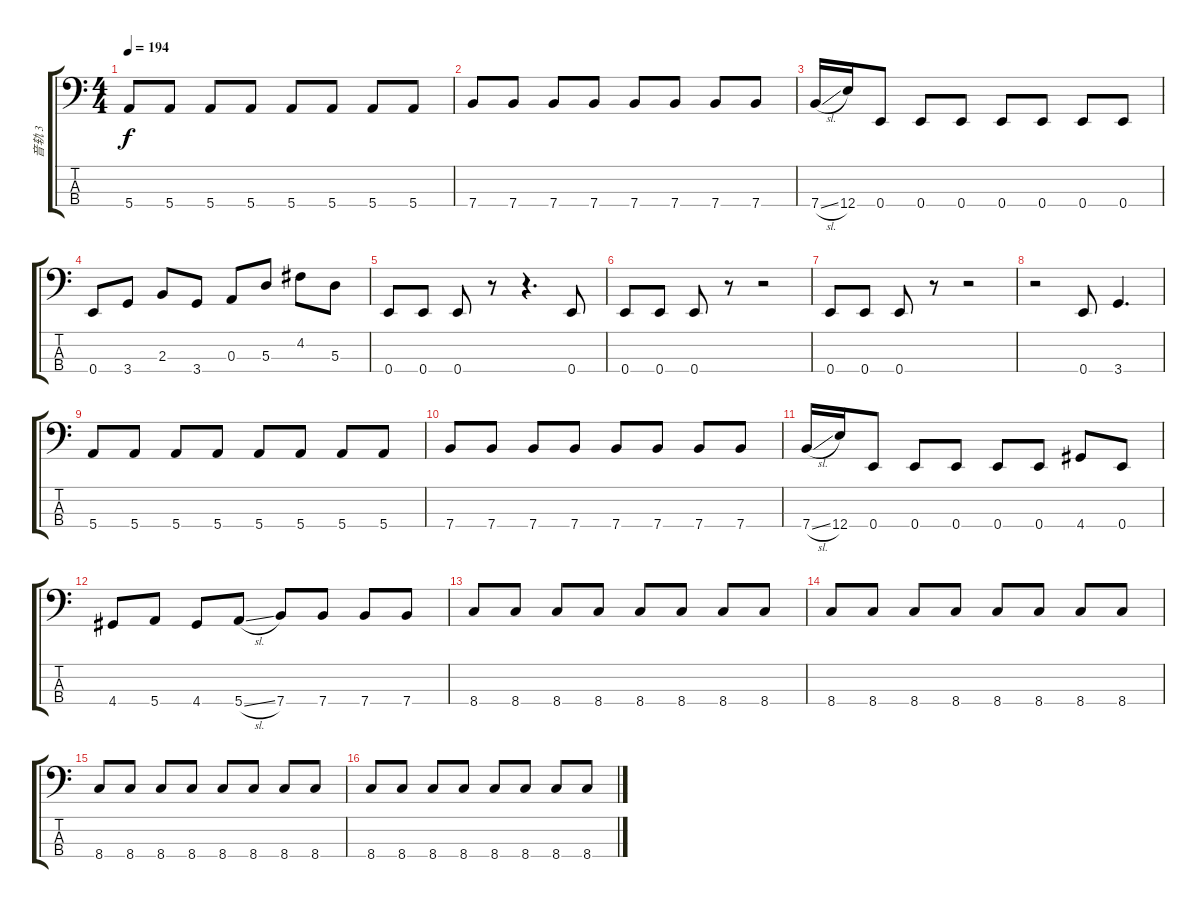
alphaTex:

\track ("音轨 3" "音轨 3") {instrument electricbasspick}
\staff {score tabs}
\tuning (G2 D2 A1 E1) {hide}
\ts (4 4)
\tempo 194
\clef f4
\ks c
5.4.8{dy f} 5.4.8 5.4.8 5.4.8 5.4.8 5.4.8 5.4.8 5.4.8 |
7.4.8 7.4.8 7.4.8 7.4.8 7.4.8 7.4.8 7.4.8 7.4.8 |
7.4{sl}.16 12.4.16 0.4.8 0.4.8 0.4.8 0.4.8 0.4.8 0.4.8 0.4.8 |
0.4.8 3.4.8 2.3.8 3.4.8 0.3.8 5.3.8 4.2.8 5.3.8 |
0.4.8 0.4.8 0.4.8 r.8 r.4{d} 0.4.8 |
0.4.8 0.4.8 0.4.8 r.8 r.2 |
0.4.8 0.4.8 0.4.8 r.8 r.2 |
r.2 0.4.8 3.4.4{d} |
5.4.8 5.4.8 5.4.8 5.4.8 5.4.8 5.4.8 5.4.8 5.4.8 |
7.4.8 7.4.8 7.4.8 7.4.8 7.4.8 7.4.8 7.4.8 7.4.8 |
7.4{sl}.16 12.4.16 0.4.8 0.4.8 0.4.8 0.4.8 0.4.8 4.4.8 0.4.8 |
4.4.8 5.4.8 4.4.8 5.4{sl}.8 7.4.8 7.4.8 7.4.8 7.4.8 |
8.4.8 8.4.8 8.4.8 8.4.8 8.4.8 8.4.8 8.4.8 8.4.8 |
8.4.8 8.4.8 8.4.8 8.4.8 8.4.8 8.4.8 8.4.8 8.4.8 |
8.4.8 8.4.8 8.4.8 8.4.8 8.4.8 8.4.8 8.4.8 8.4.8 |
8.4.8 8.4.8 8.4.8 8.4.8 8.4.8 8.4.8 8.4.8 8.4.8
